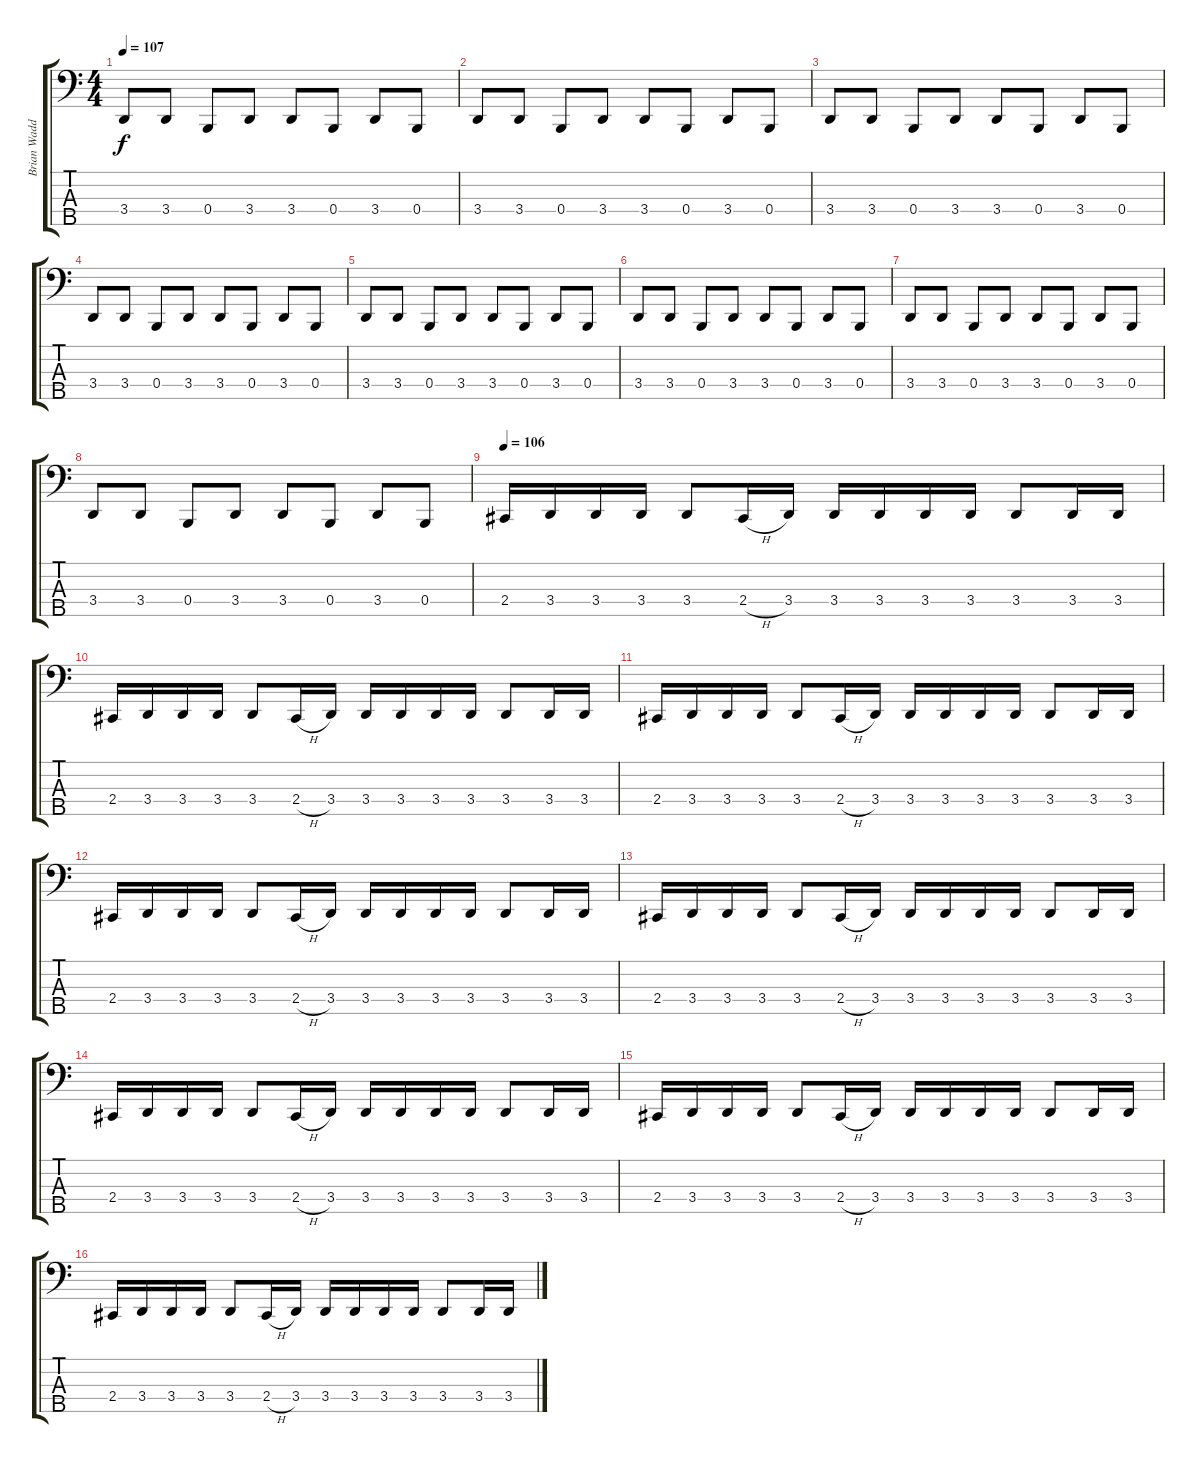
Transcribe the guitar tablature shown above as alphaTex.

\track ("Brian Waddell" "Brian Wadd") {instrument electricbasspick}
\staff {score tabs}
\tuning (Gb2 B1 Gb1 B0 Gb0) {hide}
\ts (4 4)
\tempo 107
\clef f4
\ks c
3.4.8{dy f} 3.4.8 0.4.8 3.4.8 3.4.8 0.4.8 3.4.8 0.4.8 |
3.4.8 3.4.8 0.4.8 3.4.8 3.4.8 0.4.8 3.4.8 0.4.8 |
3.4.8 3.4.8 0.4.8 3.4.8 3.4.8 0.4.8 3.4.8 0.4.8 |
3.4.8 3.4.8 0.4.8 3.4.8 3.4.8 0.4.8 3.4.8 0.4.8 |
3.4.8 3.4.8 0.4.8 3.4.8 3.4.8 0.4.8 3.4.8 0.4.8 |
3.4.8 3.4.8 0.4.8 3.4.8 3.4.8 0.4.8 3.4.8 0.4.8 |
3.4.8 3.4.8 0.4.8 3.4.8 3.4.8 0.4.8 3.4.8 0.4.8 |
3.4.8 3.4.8 0.4.8 3.4.8 3.4.8 0.4.8 3.4.8 0.4.8 |
\tempo 106
2.4.16 3.4.16 3.4.16 3.4.16 3.4.8 2.4{h}.16 3.4.16 3.4.16 3.4.16 3.4.16 3.4.16 3.4.8 3.4.16 3.4.16 |
2.4.16 3.4.16 3.4.16 3.4.16 3.4.8 2.4{h}.16 3.4.16 3.4.16 3.4.16 3.4.16 3.4.16 3.4.8 3.4.16 3.4.16 |
2.4.16 3.4.16 3.4.16 3.4.16 3.4.8 2.4{h}.16 3.4.16 3.4.16 3.4.16 3.4.16 3.4.16 3.4.8 3.4.16 3.4.16 |
2.4.16 3.4.16 3.4.16 3.4.16 3.4.8 2.4{h}.16 3.4.16 3.4.16 3.4.16 3.4.16 3.4.16 3.4.8 3.4.16 3.4.16 |
2.4.16 3.4.16 3.4.16 3.4.16 3.4.8 2.4{h}.16 3.4.16 3.4.16 3.4.16 3.4.16 3.4.16 3.4.8 3.4.16 3.4.16 |
2.4.16 3.4.16 3.4.16 3.4.16 3.4.8 2.4{h}.16 3.4.16 3.4.16 3.4.16 3.4.16 3.4.16 3.4.8 3.4.16 3.4.16 |
2.4.16 3.4.16 3.4.16 3.4.16 3.4.8 2.4{h}.16 3.4.16 3.4.16 3.4.16 3.4.16 3.4.16 3.4.8 3.4.16 3.4.16 |
2.4.16 3.4.16 3.4.16 3.4.16 3.4.8 2.4{h}.16 3.4.16 3.4.16 3.4.16 3.4.16 3.4.16 3.4.8 3.4.16 3.4.16
